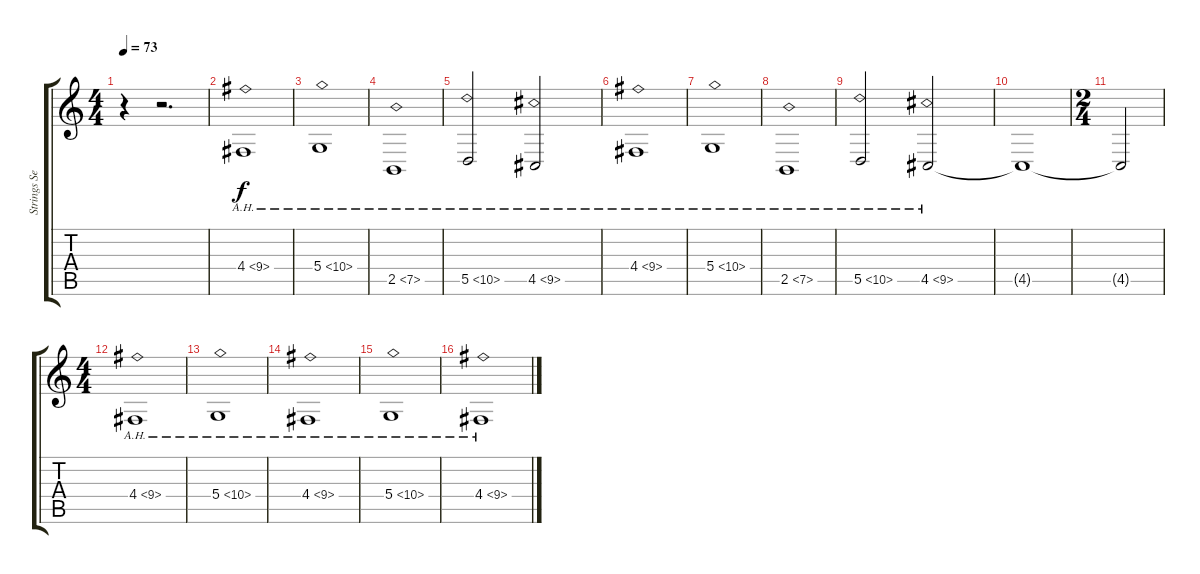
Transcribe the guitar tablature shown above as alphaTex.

\track ("Strings Section" "Strings Se") {instrument stringensemble1}
\staff {score tabs}
\tuning (E4 B3 G3 D3 A2 E2) {hide}
\ts (4 4)
\tempo 73
\clef g2
\ks c
r.4{dy f} r.2{d} |
4.4{ah 5}.1 |
5.4{ah 5}.1 |
2.5{ah 5}.1 |
5.5{ah 5}.2 4.5{ah 5}.2 |
4.4{ah 5}.1 |
5.4{ah 5}.1 |
2.5{ah 5}.1 |
5.5{ah 5}.2 4.5{ah 5}.2 |
4.5{t}.1 |
\ts (2 4)
4.5{t}.2 |
\ts (4 4)
4.4{ah 5}.1 |
5.4{ah 5}.1 |
4.4{ah 5}.1 |
5.4{ah 5}.1 |
4.4{ah 5}.1
